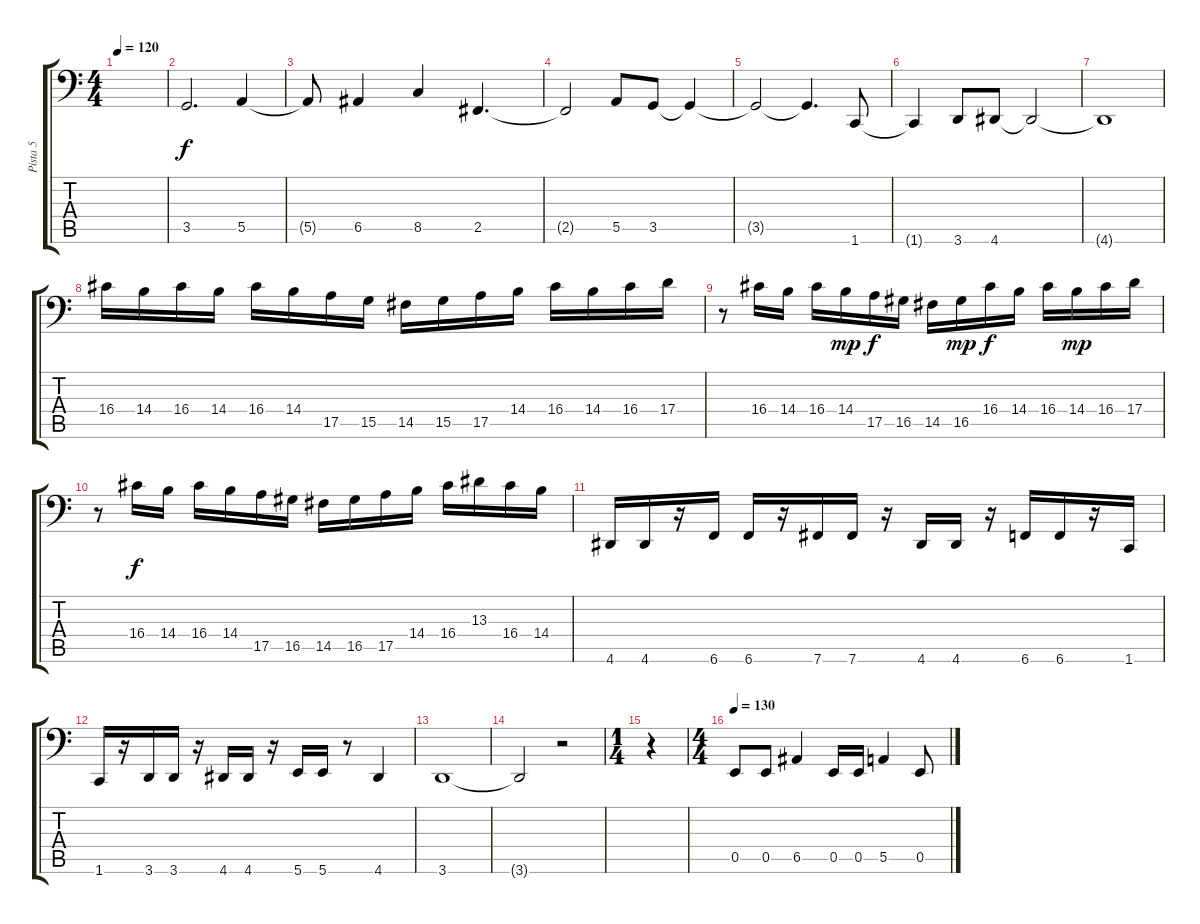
\track ("Pista 5" "Pista 5") {instrument electricbassfinger}
\staff {score tabs}
\tuning (C3 G2 D2 A1 E1 B0) {hide}
\ts (4 4)
\tempo 120
\clef f4
\ks c
|
3.5.2{d} 5.5.4 |
5.5{t}.8 6.5.4 8.5.4 2.5.4{d} |
2.5{t}.2 5.5.8 3.5.8 3.5{t}.4 |
3.5{t}.2 3.5{t}.4{d} 1.6.8 |
1.6{t}.4 3.6.8 4.6.8 4.6{t}.2 |
4.6{t}.1 |
16.4.16 14.4.16 16.4.16 14.4.16 16.4.16 14.4.16 17.5.16 15.5.16 14.5.16 15.5.16 17.5.16 14.4.16 16.4.16 14.4.16 16.4.16 17.4.16 |
r.8 16.4.16 14.4.16 16.4.16 14.4.16{dy mp} 17.5.16{dy f} 16.5.16 14.5.16 16.5.16{dy mp} 16.4.16{dy f} 14.4.16 16.4.16 14.4.16{dy mp} 16.4.16 17.4.16 |
r.8 16.4.16{dy f} 14.4.16 16.4.16 14.4.16 17.5.16 16.5.16 14.5.16 16.5.16 17.5.16 14.4.16 16.4.16 13.3.16 16.4.16 14.4.16 |
4.6.16 4.6.16 r.16 6.6.16 6.6.16 r.16 7.6.16 7.6.16 r.16 4.6.16 4.6.16 r.16 6.6.16 6.6.16 r.16 1.6.16 |
1.6.16 r.16 3.6.16 3.6.16 r.16 4.6.16 4.6.16 r.16 5.6.16 5.6.16 r.8 4.6.4 |
3.6.1 |
3.6{t}.2 r.2 |
\ts (1 4)
r.4 |
\ts (4 4)
\tempo 130
0.5.8 0.5.8 6.5.4 0.5.16 0.5.16 5.5.4 0.5.8
